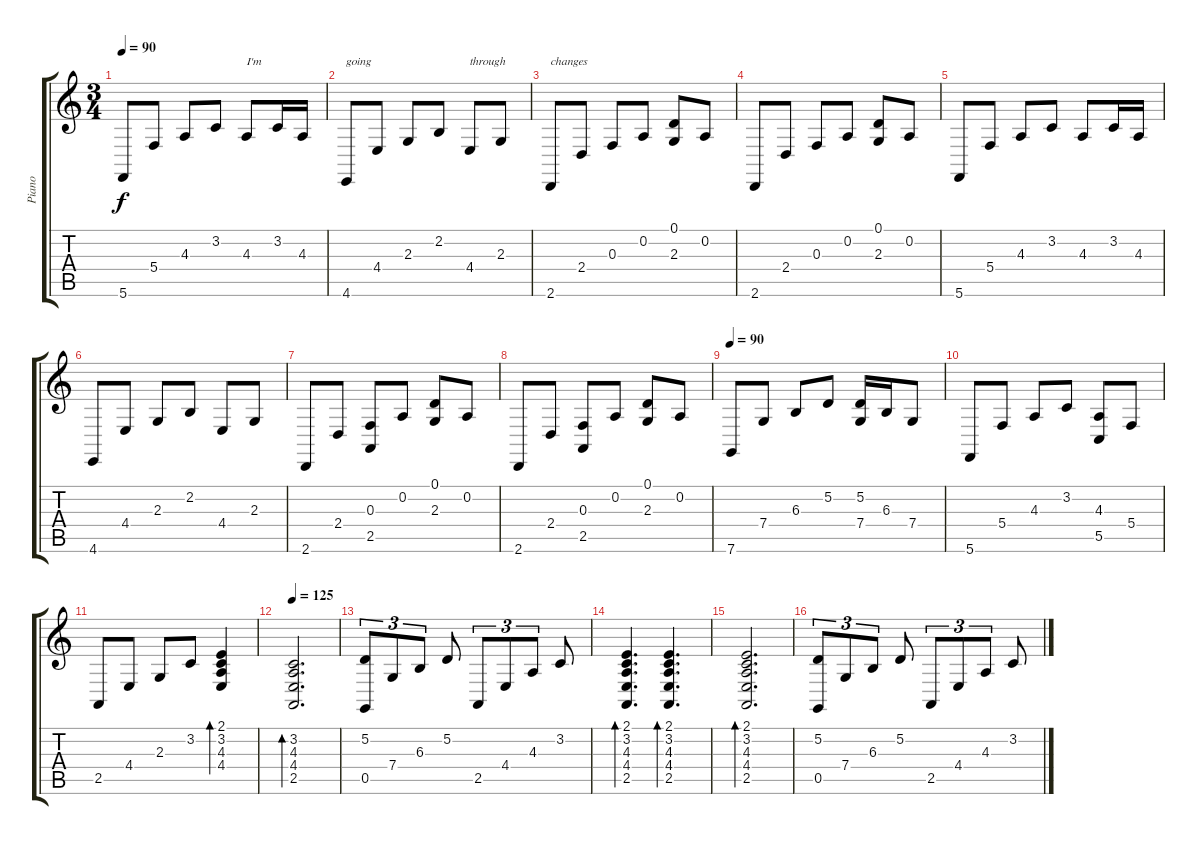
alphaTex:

\track ("Piano" "Piano") {instrument acousticgrandpiano}
\staff {score tabs}
\tuning (D4 A3 F3 C3 G2 C2) {hide}
\ts (3 4)
\tempo 90
\clef g2
\ks c
5.6.8{dy f} 5.4.8 4.3.8 3.2.8 4.3.8{txt "I'm"} 3.2.16 4.3.16 |
4.6.8{txt "going"} 4.4.8 2.3.8 2.2.8 4.4.8{txt "through"} 2.3.8 |
2.6.8{txt "changes"} 2.4.8 0.3.8 0.2.8 (0.1 2.3).8 0.2.8 |
2.6.8 2.4.8 0.3.8 0.2.8 (0.1 2.3).8 0.2.8 |
5.6.8 5.4.8 4.3.8 3.2.8 4.3.8 3.2.16 4.3.16 |
4.6.8 4.4.8 2.3.8 2.2.8 4.4.8 2.3.8 |
2.6.8 2.4.8 (0.3 2.5).8 0.2.8 (0.1 2.3).8 0.2.8 |
2.6.8 2.4.8 (0.3 2.5).8 0.2.8 (0.1 2.3).8 0.2.8 |
\tempo 90
7.6.8 7.4.8 6.3.8 5.2.8 (5.2 7.4).16 6.3.16 7.4.8 |
5.6.8 5.4.8 4.3.8 3.2.8 (4.3 5.5).8 5.4.8 |
2.5.8 4.4.8 2.3.8 3.2.8 (2.1 3.2 4.3 4.4).4{bd 120} |
\tempo 125
(3.2 4.3 4.4 2.5).2{d bd 120} |
(5.2 0.5).8{tu (3 2)} 7.4.8{tu (3 2)} 6.3.8{tu (3 2)} 5.2.8 2.5.8{tu (3 2)} 4.4.8{tu (3 2)} 4.3.8{tu (3 2)} 3.2.8 |
(2.1 3.2 4.3 4.4 2.5).4{d bd 120} (2.1 3.2 4.3 4.4 2.5).4{d bd 120} |
(2.1 3.2 4.3 4.4 2.5).2{d bd 120} |
(5.2 0.5).8{tu (3 2)} 7.4.8{tu (3 2)} 6.3.8{tu (3 2)} 5.2.8 2.5.8{tu (3 2)} 4.4.8{tu (3 2)} 4.3.8{tu (3 2)} 3.2.8
